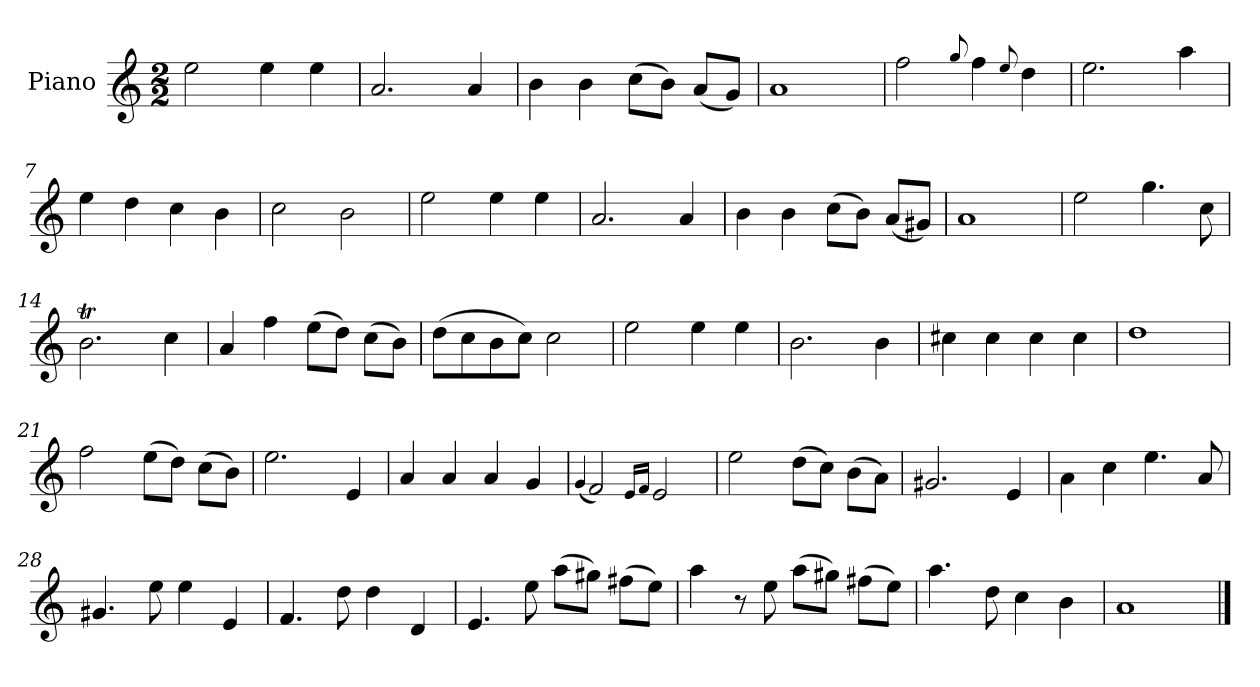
**kern
*part1
*staff1
*I"Piano
*I'Pno.
*clefG2
*k[]
*M2/2
=1
2ee\
4ee\
4ee\
=2
2.a/
4a/
=3
4b\
4b\
(>8cc\L
8b\J)
(<8a/L
8g/J)
=4
1a
=5
2ff\
8qqgg/
4ff\
8qqee/
4dd\
!!LO:LB:g=z
=6
2.ee\
4aa\
=7
4ee\
4dd\
4cc\
4b\
=8
2cc\
2b\
=9
2ee\
4ee\
4ee\
=10
2.a/
4a/
=11
4b\
4b\
(>8cc\L
8b\J)
(<8a/L
8g#X/J)
=12
1a
!!LO:LB:g=z
=13
2ee\
4.gg\
8cc\
=14
2.bt\
4cc\
=15
4a/
4ff\
(>8ee\L
8dd\J)
(>8cc\L
8b\J)
=16
(>8dd\L
8cc\
8b\
8cc\J)
2cc\
=17
2ee\
4ee\
4ee\
=18
2.b\
4b\
!!LO:LB:g=z
=19
4cc#X\
4cc#\
4cc#\
4cc#\
=20
1dd
=21
2ff\
(>8ee\L
8dd\J)
(>8cc\L
8b\J)
=22
2.ee\
4e/
=23
4a/
4a/
4a/
4g/
=24
(<4qqg/
2f/)
16qqe/LL
16qqf/JJ
2e/
!!LO:LB:g=z
=25
2ee\
(>8dd\L
8cc\J)
(>8b\L
8a\J)
=26
2.g#X/
4e/
=27
4a\
4cc\
4.ee\
8a/
=28
4.g#X/
8ee\
4ee\
4e/
=29
4.f/
8dd\
4dd\
4d/
!!LO:LB:g=z
=30
4.e/
8ee\
(>8aa\L
8gg#X\J)
(>8ff#X\L
8ee\J)
=31
4aa\
8r
8ee\
(>8aa\L
8gg#X\J)
(>8ff#X\L
8ee\J)
=32
4.aa\
8dd\
4cc\
4b\
=33
1a
==
*-
